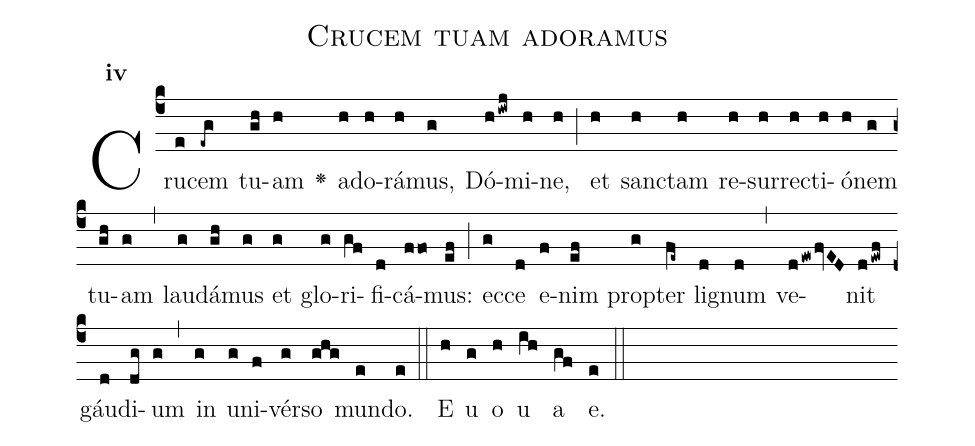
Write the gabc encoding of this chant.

name:Crucem tuam adoramus;
office-part:Antiphona;
mode:4;
%%
initial-style: 1;
name: Crucem tuam adoramus
book: Antiphonae & Responsoria/Tomus II, p. 129;
occasion: Hebdomada Sancta Feria VI in Passione Domini;
office-part: Laudes Ant 3;
user-notes: ;
commentary: ;
annotation: 4e;
centering-scheme: english;
fontsize: 12;
font: OFLSortsMillGoudy;
height: 11;
width: 4.5;
%%
(c4)Cru(e)cem(-eg) tu(gh)am(h) <v>\greheightstar</v>() ad(h)o(h)rá(h)mus,(g) Dó(hiwj)mi(h)ne,(h) (;) et(h) san(h)ctam(h) re(h)sur(h)re(h)cti(h)ó(h)nem(g) tu(gh)am(g) (,) lau(g)dá(gh)mus(g) et(g) glo(g)ri(gf)fi(d)cá(ffo)mus:(ef) (;) ec(g)ce(d) e(f)nim(ef) prop(g)ter(fe~) li(d)gnum(d) (,) ve(dewfvED)nit(dewf) gáu(d)di(dg)um(g) (,) in(g) u(g)ni(f)vér(g)so(ghg) mun(e)do.(e) (::)
E(h) u(g) o(h) u(ih) a(gf) e.(e) (::)
